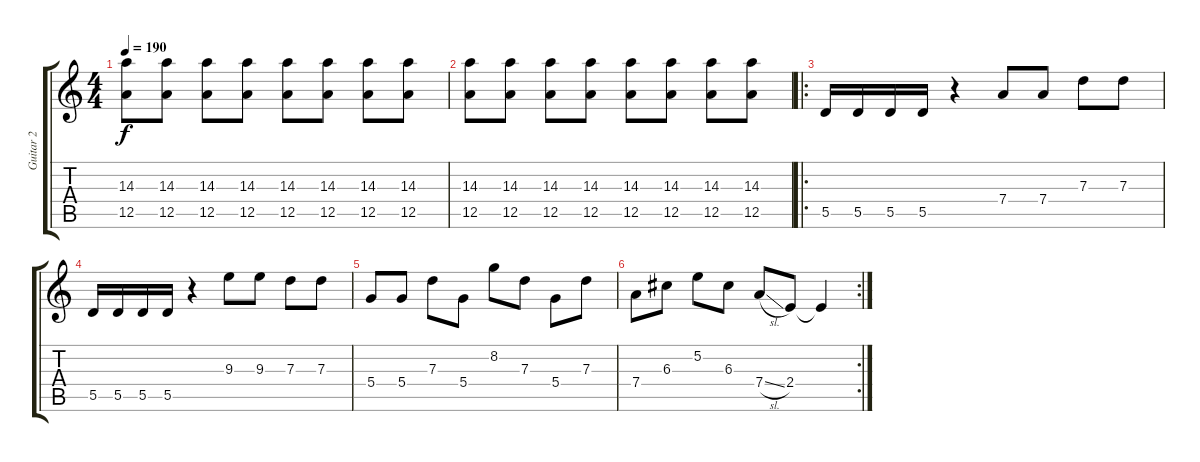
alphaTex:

\track ("Guitar 2" "Guitar 2") {instrument distortionguitar}
\staff {score tabs}
\tuning (E4 B3 G3 D3 A2 D2) {hide}
\ts (4 4)
\tempo 190
\clef g2
\ks c
(14.3 12.5).8{dy f} (14.3 12.5).8 (14.3 12.5).8 (14.3 12.5).8 (14.3 12.5).8 (14.3 12.5).8 (14.3 12.5).8 (14.3 12.5).8 |
(14.3 12.5).8 (14.3 12.5).8 (14.3 12.5).8 (14.3 12.5).8 (14.3 12.5).8 (14.3 12.5).8 (14.3 12.5).8 (14.3 12.5).8 |
\ro
5.5.16 5.5.16 5.5.16 5.5.16 r.4 7.4.8 7.4.8 7.3.8 7.3.8 |
5.5.16 5.5.16 5.5.16 5.5.16 r.4 9.3.8 9.3.8 7.3.8 7.3.8 |
5.4.8 5.4.8 7.3.8 5.4.8 8.2.8 7.3.8 5.4.8 7.3.8 |
\rc 2
7.4.8 6.3.8 5.2.8 6.3.8 7.4{sl}.8 2.4.8 2.4{t}.4
